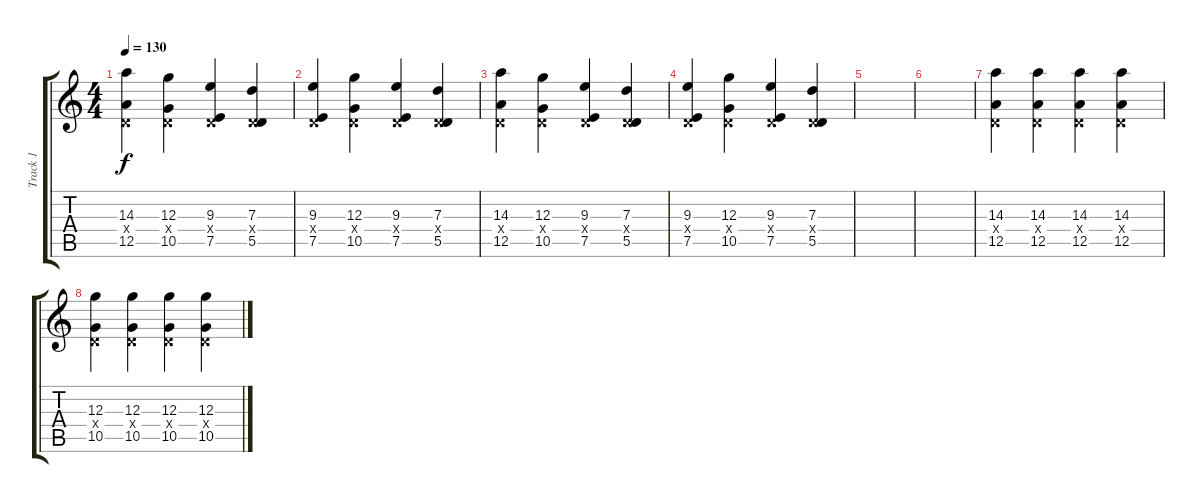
\track ("Track 1" "Track 1") {instrument distortionguitar}
\staff {score tabs}
\tuning (E4 B3 G3 D3 A2 E2) {hide}
\ts (4 4)
\tempo 130
\clef g2
\ks c
(14.3 0.4{x} 12.5).4{dy f} (12.3 0.4{x} 10.5).4 (9.3 0.4{x} 7.5).4 (7.3 0.4{x} 5.5).4 |
(9.3 0.4{x} 7.5).4 (12.3 0.4{x} 10.5).4 (9.3 0.4{x} 7.5).4 (7.3 0.4{x} 5.5).4 |
(14.3 0.4{x} 12.5).4 (12.3 0.4{x} 10.5).4 (9.3 0.4{x} 7.5).4 (7.3 0.4{x} 5.5).4 |
(9.3 0.4{x} 7.5).4 (12.3 0.4{x} 10.5).4 (9.3 0.4{x} 7.5).4 (7.3 0.4{x} 5.5).4 |
|
|
(14.3 0.4{x} 12.5).4 (14.3 0.4{x} 12.5).4 (14.3 0.4{x} 12.5).4 (14.3 0.4{x} 12.5).4 |
(12.3 0.4{x} 10.5).4 (12.3 0.4{x} 10.5).4 (12.3 0.4{x} 10.5).4 (12.3 0.4{x} 10.5).4
